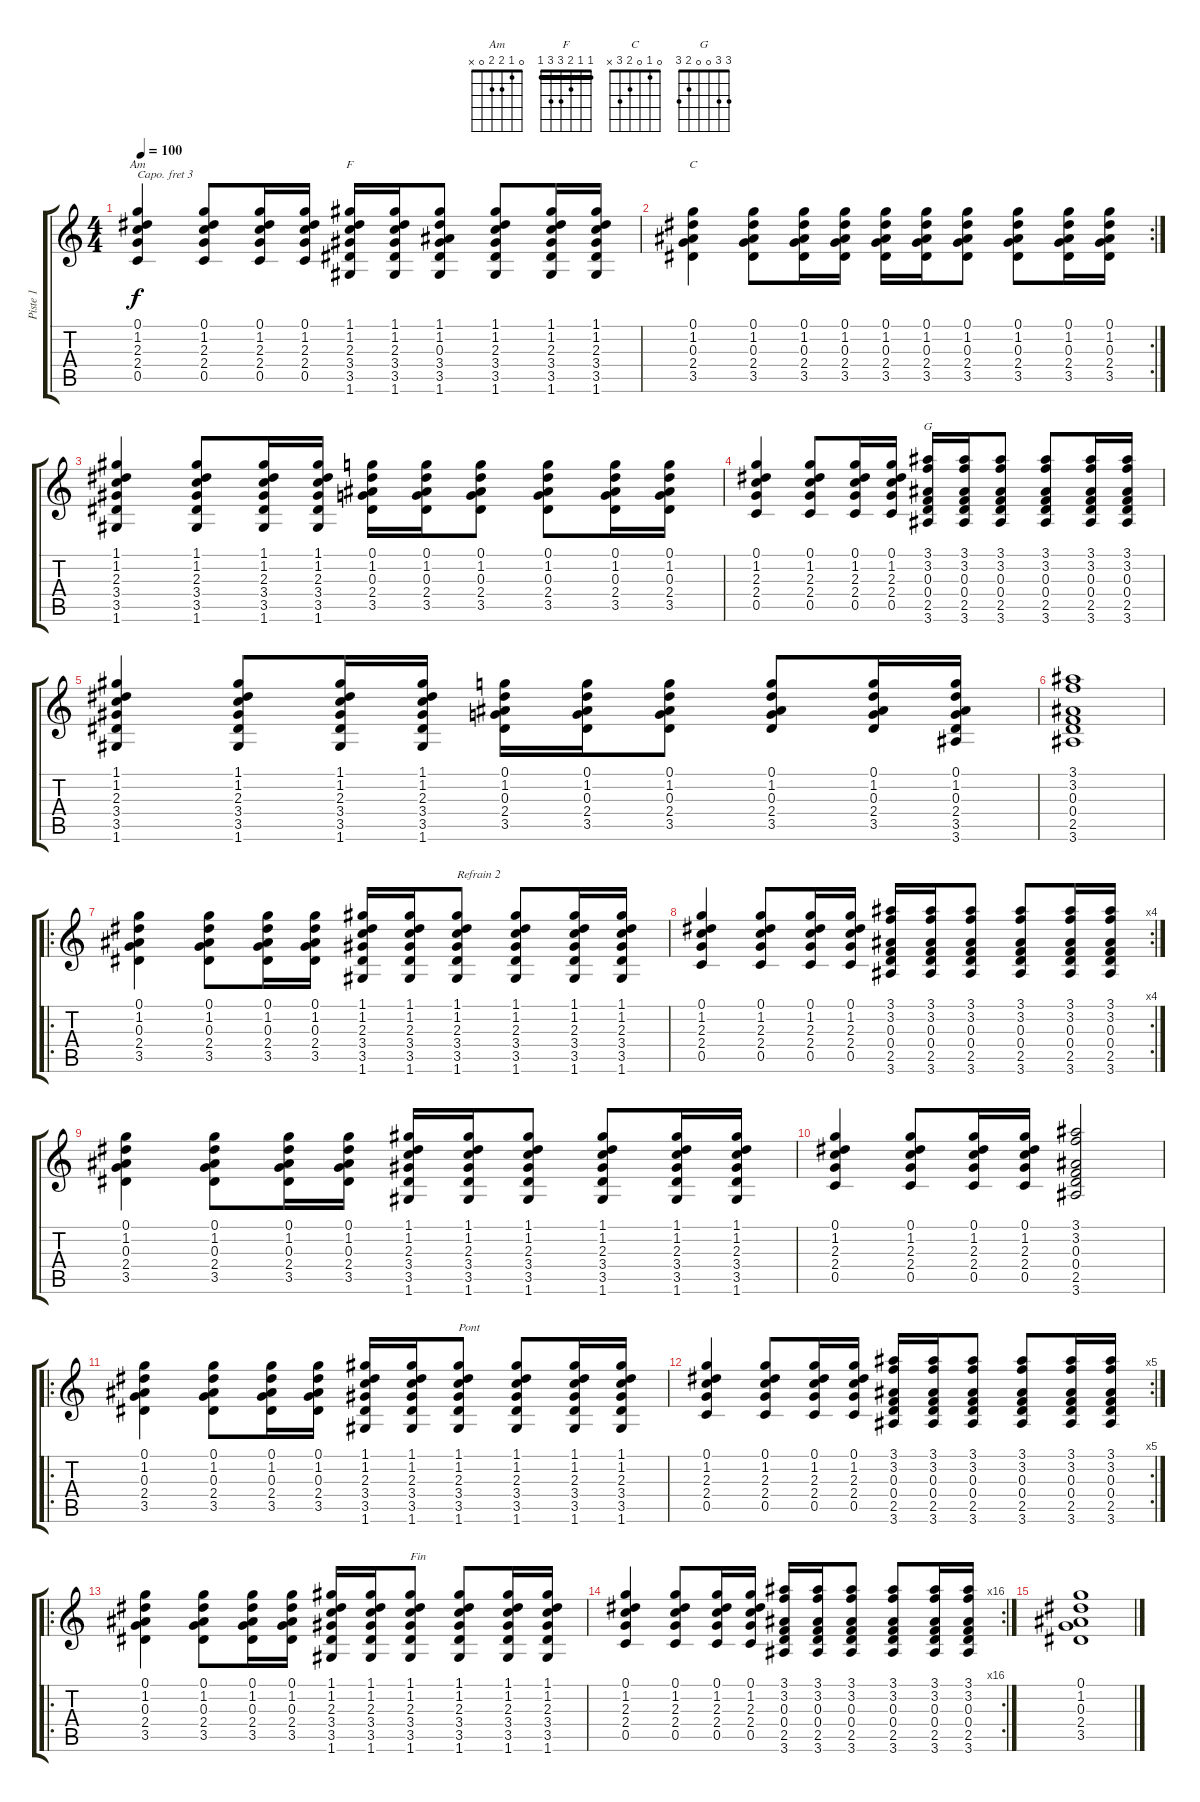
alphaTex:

\track ("Piste 1" "Piste 1") {instrument acousticguitarnylon}
\staff {score tabs}
\capo 3
\tuning (E4 B3 G3 D3 A2 E2) {hide}
\chord ("Am" 0 1 2 2 0 x)
\chord ("F" 1 1 2 3 3 1) {barre 1}
\chord ("C" 0 1 0 2 3 x)
\chord ("G" 3 3 0 0 2 3)
\ts (4 4)
\tempo 100
\clef g2
\ks c
(0.1 1.2 2.3 2.4 0.5).4{ch "Am" dy f} (0.1 1.2 2.3 2.4 0.5).8 (0.1 1.2 2.3 2.4 0.5).16 (0.1 1.2 2.3 2.4 0.5).16 (1.1 1.2 2.3 3.4 3.5 1.6).16{ch "F"} (1.1 1.2 2.3 3.4 3.5 1.6).16 (1.1 1.2 0.3 3.4 3.5 1.6).8 (1.1 1.2 2.3 3.4 3.5 1.6).8 (1.1 1.2 2.3 3.4 3.5 1.6).16 (1.1 1.2 2.3 3.4 3.5 1.6).16 |
\rc 2
(0.1 1.2 0.3 2.4 3.5).4{ch "C"} (0.1 1.2 0.3 2.4 3.5).8 (0.1 1.2 0.3 2.4 3.5).16 (0.1 1.2 0.3 2.4 3.5).16 (0.1 1.2 0.3 2.4 3.5).16 (0.1 1.2 0.3 2.4 3.5).16 (0.1 1.2 0.3 2.4 3.5).8 (0.1 1.2 0.3 2.4 3.5).8 (0.1 1.2 0.3 2.4 3.5).16 (0.1 1.2 0.3 2.4 3.5).16 |
(1.1 1.2 2.3 3.4 3.5 1.6).4 (1.1 1.2 2.3 3.4 3.5 1.6).8 (1.1 1.2 2.3 3.4 3.5 1.6).16 (1.1 1.2 2.3 3.4 3.5 1.6).16 (0.1 1.2 0.3 2.4 3.5).16 (0.1 1.2 0.3 2.4 3.5).16 (0.1 1.2 0.3 2.4 3.5).8 (0.1 1.2 0.3 2.4 3.5).8 (0.1 1.2 0.3 2.4 3.5).16 (0.1 1.2 0.3 2.4 3.5).16 |
(0.1 1.2 2.3 2.4 0.5).4 (0.1 1.2 2.3 2.4 0.5).8 (0.1 1.2 2.3 2.4 0.5).16 (0.1 1.2 2.3 2.4 0.5).16 (3.1 3.2 0.3 0.4 2.5 3.6).16{ch "G"} (3.1 3.2 0.3 0.4 2.5 3.6).16 (3.1 3.2 0.3 0.4 2.5 3.6).8 (3.1 3.2 0.3 0.4 2.5 3.6).8 (3.1 3.2 0.3 0.4 2.5 3.6).16 (3.1 3.2 0.3 0.4 2.5 3.6).16 |
(1.1 1.2 2.3 3.4 3.5 1.6).4 (1.1 1.2 2.3 3.4 3.5 1.6).8 (1.1 1.2 2.3 3.4 3.5 1.6).16 (1.1 1.2 2.3 3.4 3.5 1.6).16 (0.1 1.2 0.3 2.4 3.5).16 (0.1 1.2 0.3 2.4 3.5).16 (0.1 1.2 0.3 2.4 3.5).8 (0.1 1.2 0.3 2.4 3.5).8 (0.1 1.2 0.3 2.4 3.5).16 (0.1 1.2 0.3 2.4 3.5 3.6).16 |
(3.1 3.2 0.3 0.4 2.5 3.6).1 |
\ro
(0.1 1.2 0.3 2.4 3.5).4 (0.1 1.2 0.3 2.4 3.5).8 (0.1 1.2 0.3 2.4 3.5).16 (0.1 1.2 0.3 2.4 3.5).16 (1.1 1.2 2.3 3.4 3.5 1.6).16 (1.1 1.2 2.3 3.4 3.5 1.6).16 (1.1 1.2 2.3 3.4 3.5 1.6).8{txt "Refrain 2"} (1.1 1.2 2.3 3.4 3.5 1.6).8 (1.1 1.2 2.3 3.4 3.5 1.6).16 (1.1 1.2 2.3 3.4 3.5 1.6).16 |
\rc 4
(0.1 1.2 2.3 2.4 0.5).4 (0.1 1.2 2.3 2.4 0.5).8 (0.1 1.2 2.3 2.4 0.5).16 (0.1 1.2 2.3 2.4 0.5).16 (3.1 3.2 0.3 0.4 2.5 3.6).16 (3.1 3.2 0.3 0.4 2.5 3.6).16 (3.1 3.2 0.3 0.4 2.5 3.6).8 (3.1 3.2 0.3 0.4 2.5 3.6).8 (3.1 3.2 0.3 0.4 2.5 3.6).16 (3.1 3.2 0.3 0.4 2.5 3.6).16 |
(0.1 1.2 0.3 2.4 3.5).4 (0.1 1.2 0.3 2.4 3.5).8 (0.1 1.2 0.3 2.4 3.5).16 (0.1 1.2 0.3 2.4 3.5).16 (1.1 1.2 2.3 3.4 3.5 1.6).16 (1.1 1.2 2.3 3.4 3.5 1.6).16 (1.1 1.2 2.3 3.4 3.5 1.6).8 (1.1 1.2 2.3 3.4 3.5 1.6).8 (1.1 1.2 2.3 3.4 3.5 1.6).16 (1.1 1.2 2.3 3.4 3.5 1.6).16 |
(0.1 1.2 2.3 2.4 0.5).4 (0.1 1.2 2.3 2.4 0.5).8 (0.1 1.2 2.3 2.4 0.5).16 (0.1 1.2 2.3 2.4 0.5).16 (3.1 3.2 0.3 0.4 2.5 3.6).2 |
\ro
(0.1 1.2 0.3 2.4 3.5).4 (0.1 1.2 0.3 2.4 3.5).8 (0.1 1.2 0.3 2.4 3.5).16 (0.1 1.2 0.3 2.4 3.5).16 (1.1 1.2 2.3 3.4 3.5 1.6).16 (1.1 1.2 2.3 3.4 3.5 1.6).16 (1.1 1.2 2.3 3.4 3.5 1.6).8{txt "Pont"} (1.1 1.2 2.3 3.4 3.5 1.6).8 (1.1 1.2 2.3 3.4 3.5 1.6).16 (1.1 1.2 2.3 3.4 3.5 1.6).16 |
\rc 5
(0.1 1.2 2.3 2.4 0.5).4 (0.1 1.2 2.3 2.4 0.5).8 (0.1 1.2 2.3 2.4 0.5).16 (0.1 1.2 2.3 2.4 0.5).16 (3.1 3.2 0.3 0.4 2.5 3.6).16 (3.1 3.2 0.3 0.4 2.5 3.6).16 (3.1 3.2 0.3 0.4 2.5 3.6).8 (3.1 3.2 0.3 0.4 2.5 3.6).8 (3.1 3.2 0.3 0.4 2.5 3.6).16 (3.1 3.2 0.3 0.4 2.5 3.6).16 |
\ro
(0.1 1.2 0.3 2.4 3.5).4 (0.1 1.2 0.3 2.4 3.5).8 (0.1 1.2 0.3 2.4 3.5).16 (0.1 1.2 0.3 2.4 3.5).16 (1.1 1.2 2.3 3.4 3.5 1.6).16 (1.1 1.2 2.3 3.4 3.5 1.6).16 (1.1 1.2 2.3 3.4 3.5 1.6).8{txt "Fin"} (1.1 1.2 2.3 3.4 3.5 1.6).8 (1.1 1.2 2.3 3.4 3.5 1.6).16 (1.1 1.2 2.3 3.4 3.5 1.6).16 |
\rc 16
(0.1 1.2 2.3 2.4 0.5).4 (0.1 1.2 2.3 2.4 0.5).8 (0.1 1.2 2.3 2.4 0.5).16 (0.1 1.2 2.3 2.4 0.5).16 (3.1 3.2 0.3 0.4 2.5 3.6).16 (3.1 3.2 0.3 0.4 2.5 3.6).16 (3.1 3.2 0.3 0.4 2.5 3.6).8 (3.1 3.2 0.3 0.4 2.5 3.6).8 (3.1 3.2 0.3 0.4 2.5 3.6).16 (3.1 3.2 0.3 0.4 2.5 3.6).16 |
(0.1 1.2 0.3 2.4 3.5).1
